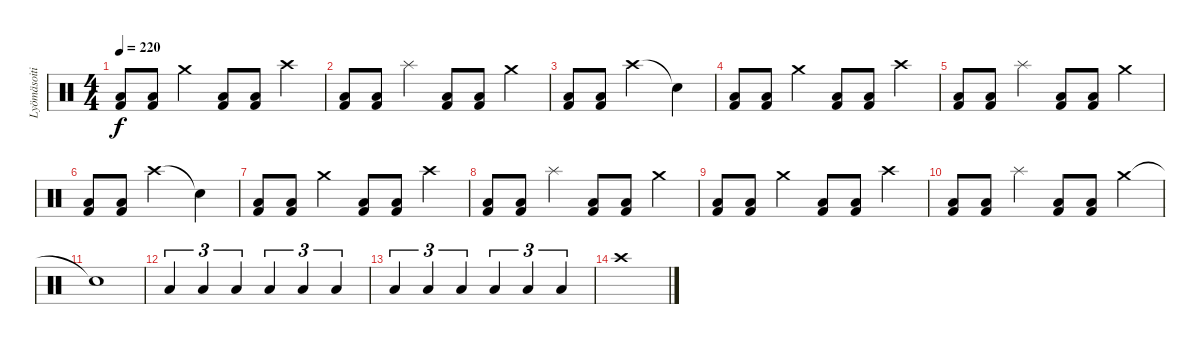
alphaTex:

\track ("Lyömäsoitin" "Lyömäsoiti") {instrument percussion}
\staff {score}
\articulation defaults
\ts (4 4)
\tempo 220
\clef neutral
\ks c
("Kick (hit) 2" "Low Tom (hit)").8{dy f} ("Kick (hit) 2" "Low Tom (hit)").8 "Crash medium (hit)".4 ("Kick (hit) 2" "Low Tom (hit)").8 ("Kick (hit) 2" "Low Tom (hit)").8 "Crash high (hit)".4 |
("Kick (hit) 2" "Low Tom (hit)").8 ("Kick (hit) 2" "Low Tom (hit)").8 "Splash (hit)".4 ("Kick (hit) 2" "Low Tom (hit)").8 ("Kick (hit) 2" "Low Tom (hit)").8 "Crash medium (hit)".4 |
("Kick (hit) 2" "Low Tom (hit)").8 ("Kick (hit) 2" "Low Tom (hit)").8 "Crash high (hit)".2 "Snare (hit)"{t}.4 |
("Kick (hit) 2" "Low Tom (hit)").8 ("Kick (hit) 2" "Low Tom (hit)").8 "Crash medium (hit)".4 ("Kick (hit) 2" "Low Tom (hit)").8 ("Kick (hit) 2" "Low Tom (hit)").8 "Crash high (hit)".4 |
("Kick (hit) 2" "Low Tom (hit)").8 ("Kick (hit) 2" "Low Tom (hit)").8 "Splash (hit)".4 ("Kick (hit) 2" "Low Tom (hit)").8 ("Kick (hit) 2" "Low Tom (hit)").8 "Crash medium (hit)".4 |
("Kick (hit) 2" "Low Tom (hit)").8 ("Kick (hit) 2" "Low Tom (hit)").8 "Crash high (hit)".2 "Snare (hit)"{t}.4 |
("Kick (hit) 2" "Low Tom (hit)").8 ("Kick (hit) 2" "Low Tom (hit)").8 "Crash medium (hit)".4 ("Kick (hit) 2" "Low Tom (hit)").8 ("Kick (hit) 2" "Low Tom (hit)").8 "Crash high (hit)".4 |
("Kick (hit) 2" "Low Tom (hit)").8 ("Kick (hit) 2" "Low Tom (hit)").8 "Splash (hit)".4 ("Kick (hit) 2" "Low Tom (hit)").8 ("Kick (hit) 2" "Low Tom (hit)").8 "Crash medium (hit)".4 |
("Kick (hit) 2" "Low Tom (hit)").8 ("Kick (hit) 2" "Low Tom (hit)").8 "Crash medium (hit)".4 ("Kick (hit) 2" "Low Tom (hit)").8 ("Kick (hit) 2" "Low Tom (hit)").8 "Crash high (hit)".4 |
("Kick (hit) 2" "Low Tom (hit)").8 ("Kick (hit) 2" "Low Tom (hit)").8 "Splash (hit)".4 ("Kick (hit) 2" "Low Tom (hit)").8 ("Kick (hit) 2" "Low Tom (hit)").8 "Crash medium (hit)".4 |
"Snare (hit)"{t}.1 |
"Low Tom (hit)".4{tu (3 2)} "Low Tom (hit)".4{tu (3 2)} "Low Tom (hit)".4{tu (3 2)} "Low Tom (hit)".4{tu (3 2)} "Low Tom (hit)".4{tu (3 2)} "Low Tom (hit)".4{tu (3 2)} |
"Low Tom (hit)".4{tu (3 2)} "Low Tom (hit)".4{tu (3 2)} "Low Tom (hit)".4{tu (3 2)} "Low Tom (hit)".4{tu (3 2)} "Low Tom (hit)".4{tu (3 2)} "Low Tom (hit)".4{tu (3 2)} |
"Crash high (hit)".1
